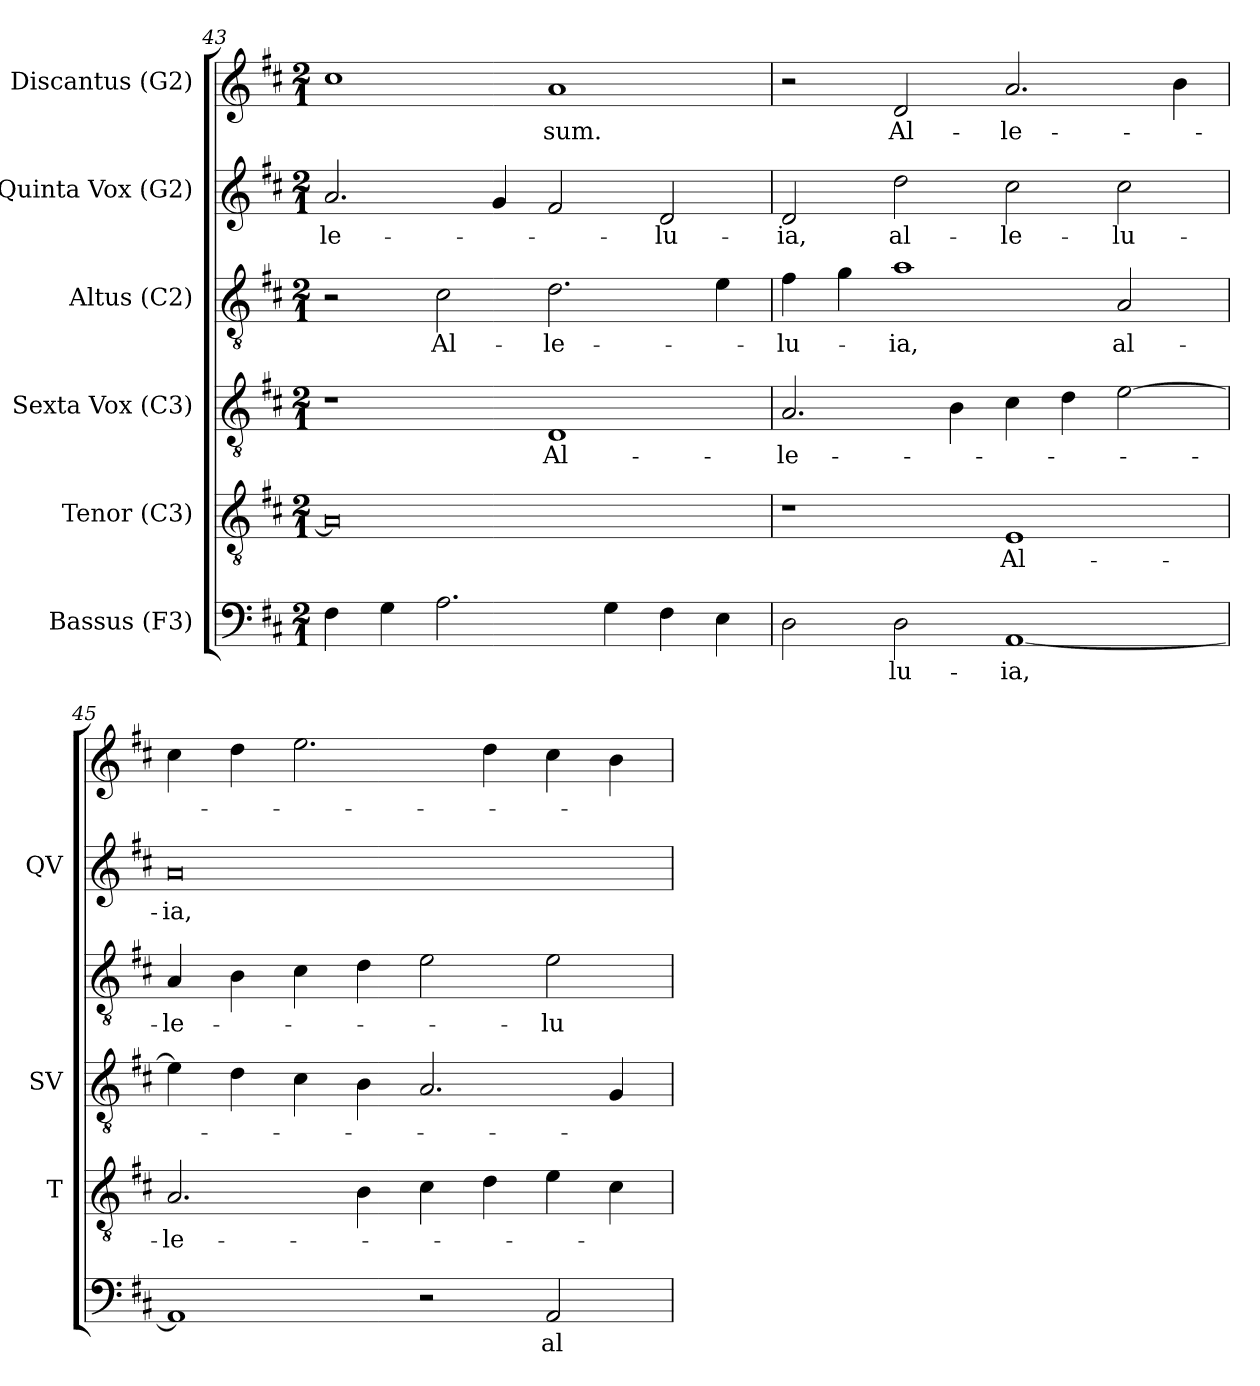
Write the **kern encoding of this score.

**kern	**text	**kern	**text	**kern	**text	**kern	**text	**kern	**text	**kern	**text
*part6	*part6	*part5	*part5	*part4	*part4	*part3	*part3	*part2	*part2	*part1	*part1
*staff6	*staff6	*staff5	*staff5	*staff4	*staff4	*staff3	*staff3	*staff2	*staff2	*staff1	*staff1
*I"Bassus (F3)	*	*I"Tenor (C3)	*	*I"Sexta Vox (C3)	*	*I"Altus (C2)	*	*I"Quinta Vox (G2)	*	*I"Discantus (G2)	*
*	*	*I'T	*	*I'SV	*	*	*	*I'QV	*	*	*
*clefF4	*	*clefGv2	*	*clefGv2	*	*clefGv2	*	*clefG2	*	*clefG2	*
*	*	*	*	*	*	*ITrd7c12	*	*	*	*	*
*k[f#c#]	*	*k[f#c#]	*	*k[f#c#]	*	*k[f#c#]	*	*k[f#c#]	*	*k[f#c#]	*
*D:	*	*D:	*	*D:	*	*D:	*	*D:	*	*D:	*
*M2/1	*	*M2/1	*	*M2/1	*	*M2/1	*	*M2/1	*	*M2/1	*
=43	=43	=43	=43	=43	=43	=43	=43	=43	=43	=43	=43
!	!	!	!	!	!	!	!	!	!LO:LY:b:color=#000000	!	!
4F#i\	.	0Ai]	.	1r	.	2r	.	2.ai/	-le-	1cc#i	.
4Gi\	.	.	.	.	.	.	.	.	.	.	.
!	!	!	!	!	!	!	!LO:LY:b:color=#000000	!	!	!	!
2.Ai\	.	.	.	.	.	2C#i\	Al-	.	.	.	.
.	.	.	.	.	.	.	.	4gi/	.	.	.
!	!	!	!	!	!LO:LY:b:color=#000000	!	!	!	!	!	!
!	!	!	!	!	!	!	!LO:LY:b:color=#000000	!	!	!	!
!	!	!	!	!	!	!	!	!	!	!	!LO:LY:b:color=#000000
.	.	.	.	1Di	Al-	2.Di\	-le-	2f#i/	.	1ai	-sum.
4Gi\	.	.	.	.	.	.	.	.	.	.	.
!	!	!	!	!	!	!	!	!	!LO:LY:b:color=#000000	!	!
4F#i\	.	.	.	.	.	.	.	2di/	-lu-	.	.
4Ei\	.	.	.	.	.	4Ei\	.	.	.	.	.
!!LO:LB:g=z
=44	=44	=44	=44	=44	=44	=44	=44	=44	=44	=44	=44
!	!	!	!	!	!LO:LY:b:color=#000000	!	!	!	!	!	!
!	!	!	!	!	!	!	!LO:LY:b:color=#000000	!	!	!	!
!	!	!	!	!	!	!	!	!	!LO:LY:b:color=#000000	!	!
2Di\	.	1r	.	2.Ai/	-le-	4F#i\	-lu-	2di/	-ia,	2r	.
.	.	.	.	.	.	4Gi\	.	.	.	.	.
!	!LO:LY:b:color=#000000	!	!	!	!	!	!	!	!	!	!
!	!	!	!	!	!	!	!LO:LY:b:color=#000000	!	!	!	!
!	!	!	!	!	!	!	!	!	!LO:LY:b:color=#000000	!	!
!	!	!	!	!	!	!	!	!	!	!	!LO:LY:b:color=#000000
2Di\	-lu-	.	.	.	.	1Ai	-ia,	2ddi\	al-	2di/	Al-
.	.	.	.	4Bi\	.	.	.	.	.	.	.
!	!LO:LY:b:color=#000000	!	!	!	!	!	!	!	!	!	!
!	!	!	!LO:LY:b:color=#000000	!	!	!	!	!	!	!	!
!	!	!	!	!	!	!	!	!	!LO:LY:b:color=#000000	!	!
!	!	!	!	!	!	!	!	!	!	!	!LO:LY:b:color=#000000
[1AAi	-ia,	1Ei	Al-	4c#i\	.	.	.	2cc#i\	-le-	2.ai/	-le-
.	.	.	.	4di\	.	.	.	.	.	.	.
!	!	!	!	!	!	!	!LO:LY:b:color=#000000	!	!	!	!
!	!	!	!	!	!	!	!	!	!LO:LY:b:color=#000000	!	!
.	.	.	.	[2ei\	.	2AAi/	al-	2cc#i\	-lu-	.	.
.	.	.	.	.	.	.	.	.	.	4bi\	.
=45	=45	=45	=45	=45	=45	=45	=45	=45	=45	=45	=45
!	!	!	!LO:LY:b:color=#000000	!	!	!	!	!	!	!	!
!	!	!	!	!	!	!	!LO:LY:b:color=#000000	!	!	!	!
!	!	!	!	!	!	!	!	!	!LO:LY:b:color=#000000	!	!
1AAi]	.	2.Ai/	-le-	4ei\]	.	4AAi/	-le-	0ai	-ia,	4cc#i\	.
.	.	.	.	4di\	.	4BBi\	.	.	.	4ddi\	.
.	.	.	.	4c#i\	.	4C#i\	.	.	.	2.eei\	.
.	.	4Bi\	.	4Bi\	.	4Di\	.	.	.	.	.
2r	.	4c#i\	.	2.Ai/	.	2Ei\	.	.	.	.	.
.	.	4di\	.	.	.	.	.	.	.	4ddi\	.
!	!LO:LY:b:color=#000000	!	!	!	!	!	!	!	!	!	!
!	!	!	!	!	!	!	!LO:LY:b:color=#000000	!	!	!	!
2AAi/	al-	4ei\	.	.	.	2Ei\	-lu-	.	.	4cc#i\	.
.	.	4c#i\	.	4Gi/	.	.	.	.	.	4bi\	.
=	=	=	=	=	=	=	=	=	=	=	=
*-	*-	*-	*-	*-	*-	*-	*-	*-	*-	*-	*-
